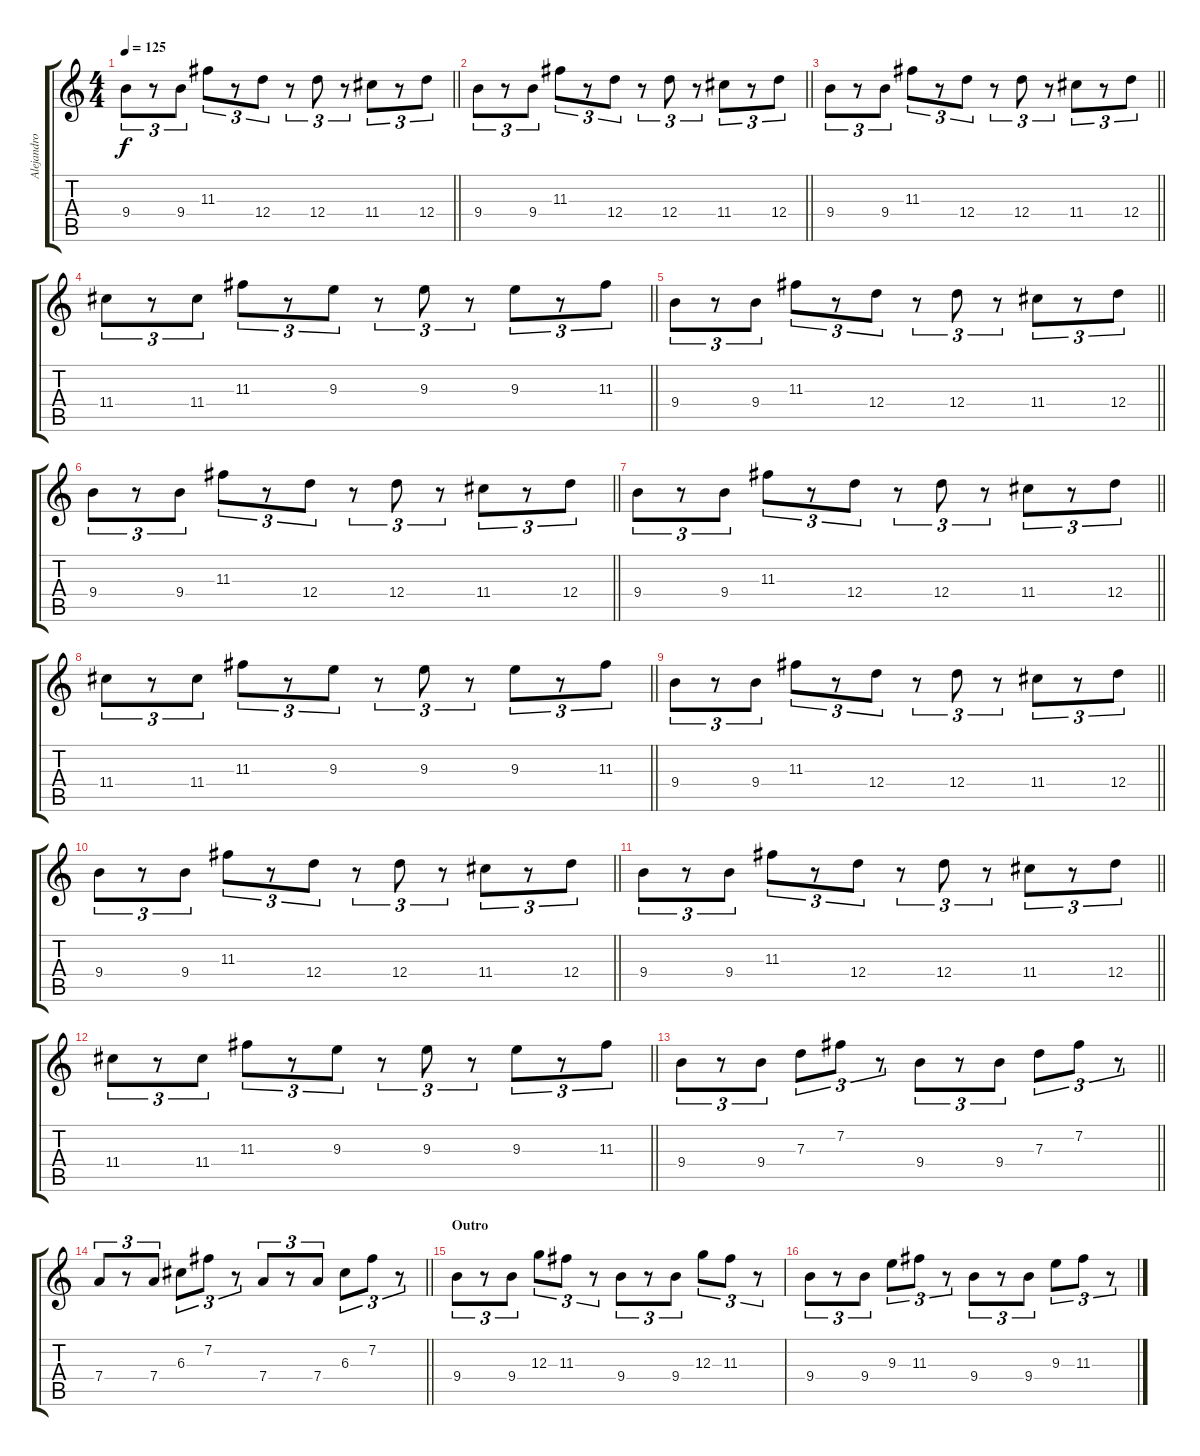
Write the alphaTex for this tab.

\track ("Alejandro Marcovich" "Alejandro ") {instrument distortionguitar}
\staff {score tabs}
\tuning (E4 B3 G3 D3 A2 E2) {hide}
\ts (4 4)
\tempo 125
\clef g2
\barLineRight lightlight
\ks c
9.4.8{tu (3 2) dy f} r.8{tu (3 2)} 9.4.8{tu (3 2)} 11.3.8{tu (3 2)} r.8{tu (3 2)} 12.4.8{tu (3 2)} r.8{tu (3 2)} 12.4.8{tu (3 2)} r.8{tu (3 2)} 11.4.8{tu (3 2)} r.8{tu (3 2)} 12.4.8{tu (3 2)} |
\barLineRight lightlight
9.4.8{tu (3 2)} r.8{tu (3 2)} 9.4.8{tu (3 2)} 11.3.8{tu (3 2)} r.8{tu (3 2)} 12.4.8{tu (3 2)} r.8{tu (3 2)} 12.4.8{tu (3 2)} r.8{tu (3 2)} 11.4.8{tu (3 2)} r.8{tu (3 2)} 12.4.8{tu (3 2)} |
\barLineRight lightlight
9.4.8{tu (3 2)} r.8{tu (3 2)} 9.4.8{tu (3 2)} 11.3.8{tu (3 2)} r.8{tu (3 2)} 12.4.8{tu (3 2)} r.8{tu (3 2)} 12.4.8{tu (3 2)} r.8{tu (3 2)} 11.4.8{tu (3 2)} r.8{tu (3 2)} 12.4.8{tu (3 2)} |
\barLineRight lightlight
11.4.8{tu (3 2)} r.8{tu (3 2)} 11.4.8{tu (3 2)} 11.3.8{tu (3 2)} r.8{tu (3 2)} 9.3.8{tu (3 2)} r.8{tu (3 2)} 9.3.8{tu (3 2)} r.8{tu (3 2)} 9.3.8{tu (3 2)} r.8{tu (3 2)} 11.3.8{tu (3 2)} |
\barLineRight lightlight
9.4.8{tu (3 2)} r.8{tu (3 2)} 9.4.8{tu (3 2)} 11.3.8{tu (3 2)} r.8{tu (3 2)} 12.4.8{tu (3 2)} r.8{tu (3 2)} 12.4.8{tu (3 2)} r.8{tu (3 2)} 11.4.8{tu (3 2)} r.8{tu (3 2)} 12.4.8{tu (3 2)} |
\barLineRight lightlight
9.4.8{tu (3 2)} r.8{tu (3 2)} 9.4.8{tu (3 2)} 11.3.8{tu (3 2)} r.8{tu (3 2)} 12.4.8{tu (3 2)} r.8{tu (3 2)} 12.4.8{tu (3 2)} r.8{tu (3 2)} 11.4.8{tu (3 2)} r.8{tu (3 2)} 12.4.8{tu (3 2)} |
\barLineRight lightlight
9.4.8{tu (3 2)} r.8{tu (3 2)} 9.4.8{tu (3 2)} 11.3.8{tu (3 2)} r.8{tu (3 2)} 12.4.8{tu (3 2)} r.8{tu (3 2)} 12.4.8{tu (3 2)} r.8{tu (3 2)} 11.4.8{tu (3 2)} r.8{tu (3 2)} 12.4.8{tu (3 2)} |
\barLineRight lightlight
11.4.8{tu (3 2)} r.8{tu (3 2)} 11.4.8{tu (3 2)} 11.3.8{tu (3 2)} r.8{tu (3 2)} 9.3.8{tu (3 2)} r.8{tu (3 2)} 9.3.8{tu (3 2)} r.8{tu (3 2)} 9.3.8{tu (3 2)} r.8{tu (3 2)} 11.3.8{tu (3 2)} |
\barLineRight lightlight
9.4.8{tu (3 2)} r.8{tu (3 2)} 9.4.8{tu (3 2)} 11.3.8{tu (3 2)} r.8{tu (3 2)} 12.4.8{tu (3 2)} r.8{tu (3 2)} 12.4.8{tu (3 2)} r.8{tu (3 2)} 11.4.8{tu (3 2)} r.8{tu (3 2)} 12.4.8{tu (3 2)} |
\barLineRight lightlight
9.4.8{tu (3 2)} r.8{tu (3 2)} 9.4.8{tu (3 2)} 11.3.8{tu (3 2)} r.8{tu (3 2)} 12.4.8{tu (3 2)} r.8{tu (3 2)} 12.4.8{tu (3 2)} r.8{tu (3 2)} 11.4.8{tu (3 2)} r.8{tu (3 2)} 12.4.8{tu (3 2)} |
\barLineRight lightlight
9.4.8{tu (3 2)} r.8{tu (3 2)} 9.4.8{tu (3 2)} 11.3.8{tu (3 2)} r.8{tu (3 2)} 12.4.8{tu (3 2)} r.8{tu (3 2)} 12.4.8{tu (3 2)} r.8{tu (3 2)} 11.4.8{tu (3 2)} r.8{tu (3 2)} 12.4.8{tu (3 2)} |
\barLineRight lightlight
11.4.8{tu (3 2)} r.8{tu (3 2)} 11.4.8{tu (3 2)} 11.3.8{tu (3 2)} r.8{tu (3 2)} 9.3.8{tu (3 2)} r.8{tu (3 2)} 9.3.8{tu (3 2)} r.8{tu (3 2)} 9.3.8{tu (3 2)} r.8{tu (3 2)} 11.3.8{tu (3 2)} |
\barLineRight lightlight
9.4.8{tu (3 2)} r.8{tu (3 2)} 9.4.8{tu (3 2)} 7.3.8{tu (3 2)} 7.2.8{tu (3 2)} r.8{tu (3 2)} 9.4.8{tu (3 2)} r.8{tu (3 2)} 9.4.8{tu (3 2)} 7.3.8{tu (3 2)} 7.2.8{tu (3 2)} r.8{tu (3 2)} |
\barLineRight lightlight
7.4.8{tu (3 2)} r.8{tu (3 2)} 7.4.8{tu (3 2)} 6.3.8{tu (3 2)} 7.2.8{tu (3 2)} r.8{tu (3 2)} 7.4.8{tu (3 2)} r.8{tu (3 2)} 7.4.8{tu (3 2)} 6.3.8{tu (3 2)} 7.2.8{tu (3 2)} r.8{tu (3 2)} |
\section ("" "Outro")
9.4.8{tu (3 2)} r.8{tu (3 2)} 9.4.8{tu (3 2)} 12.3.8{tu (3 2)} 11.3.8{tu (3 2)} r.8{tu (3 2)} 9.4.8{tu (3 2)} r.8{tu (3 2)} 9.4.8{tu (3 2)} 12.3.8{tu (3 2)} 11.3.8{tu (3 2)} r.8{tu (3 2)} |
9.4.8{tu (3 2)} r.8{tu (3 2)} 9.4.8{tu (3 2)} 9.3.8{tu (3 2)} 11.3.8{tu (3 2)} r.8{tu (3 2)} 9.4.8{tu (3 2)} r.8{tu (3 2)} 9.4.8{tu (3 2)} 9.3.8{tu (3 2)} 11.3.8{tu (3 2)} r.8{tu (3 2)}
